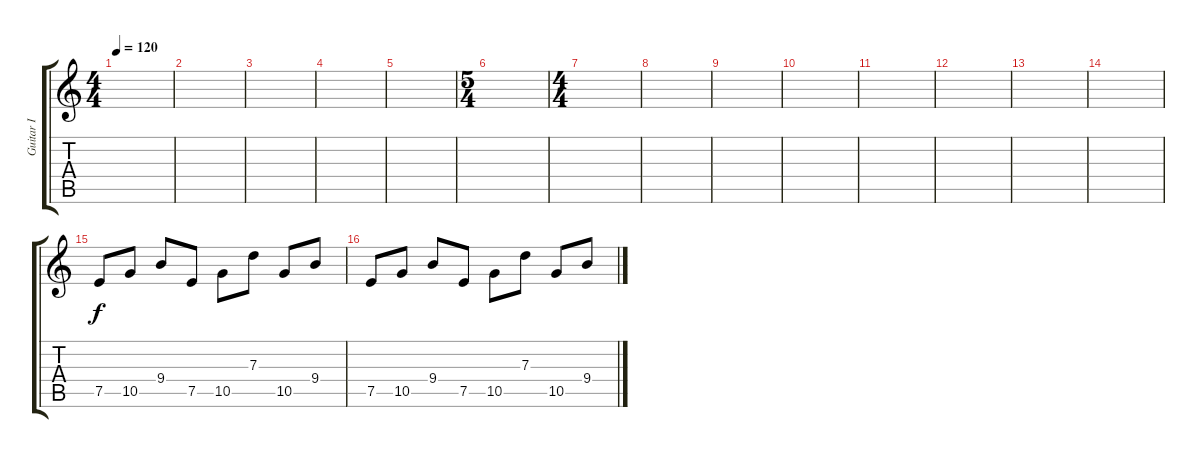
\track ("Guitar I" "Guitar I") {instrument electricguitarjazz}
\staff {score tabs}
\tuning (E4 B3 G3 D3 A2 E2) {hide}
\ts (4 4)
\tempo 120
\clef g2
\ks c
|
|
|
|
|
\ts (5 4)
|
\ts (4 4)
|
|
|
|
|
|
|
|
7.5.8 10.5.8 9.4.8 7.5.8 10.5.8 7.3.8 10.5.8 9.4.8 |
7.5.8 10.5.8 9.4.8 7.5.8 10.5.8 7.3.8 10.5.8 9.4.8
